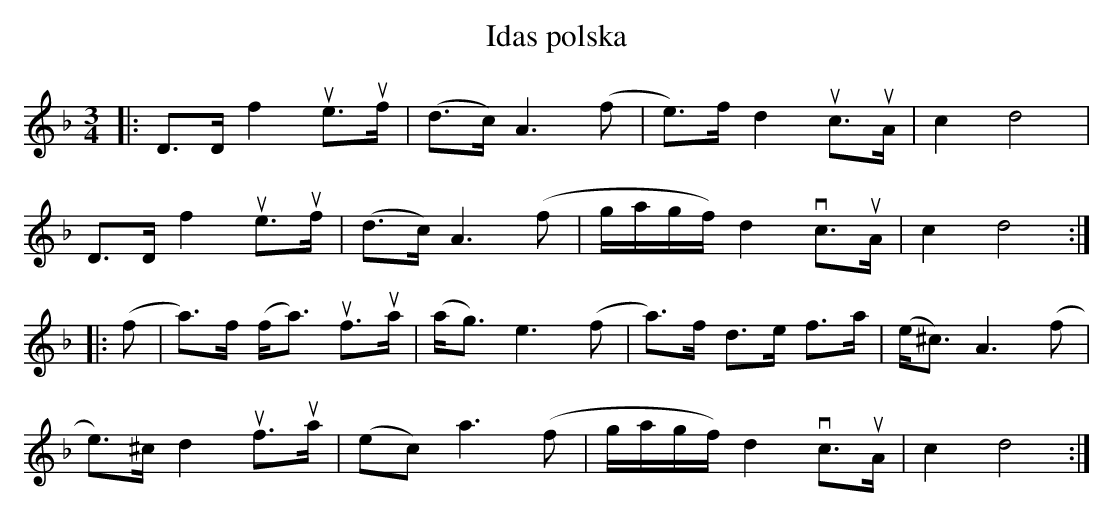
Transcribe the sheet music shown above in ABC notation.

X:1
T:Idas polska
M:3/4
L:1/8
K:Dm
|: D>D f2 ue>uf | (d>c) A3 (f | e)>f d2 uc>uA | c2 d4 |
D>D f2 ue>uf | (d>c) A3 (f | g/a/g/f/) d2 vc>uA | c2 d4 :|
|: (f | a)>f (f<a) uf>ua | (a<g) e3(f |  a)>f d>e f>a | (e<^c) A3 (f|
e)>^c d2 uf>ua | (e^<c) a3 (f | g/a/g/f/) d2 vc>uA | c2 d4 :|
